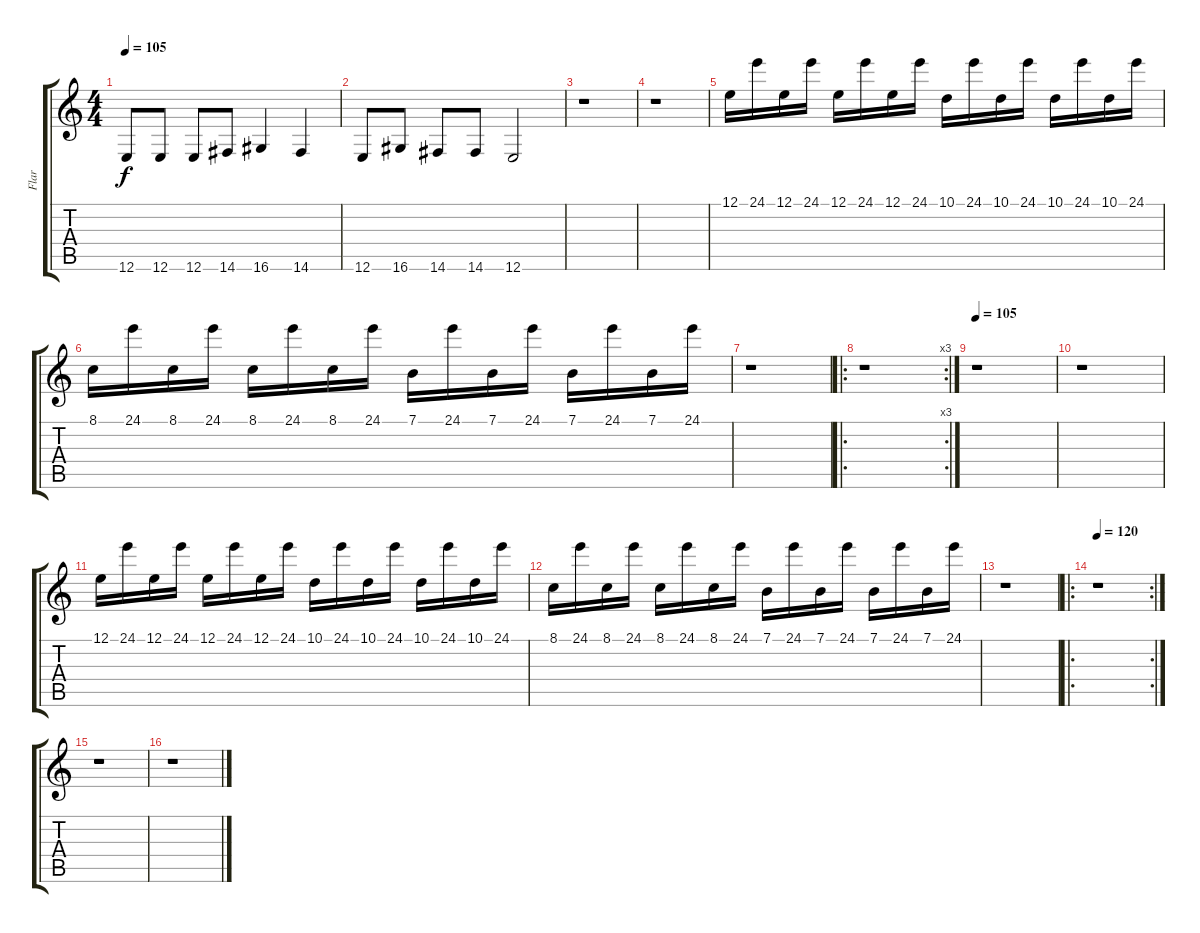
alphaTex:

\track ("Flar" "Flar") {instrument stringensemble1}
\staff {score tabs}
\tuning (E4 B3 G3 D3 A2 E2) {hide}
\ts (4 4)
\tempo 105
\clef g2
\ks c
12.6.8{dy f instrument musicbox} 12.6.8 12.6.8 14.6.8 16.6.4 14.6.4 |
12.6.8 16.6.8 14.6.8 14.6.8 12.6.2 |
r.1 |
r.1 |
12.1.16{instrument stringensemble1} 24.1.16 12.1.16 24.1.16 12.1.16 24.1.16 12.1.16 24.1.16 10.1.16 24.1.16 10.1.16 24.1.16 10.1.16 24.1.16 10.1.16 24.1.16 |
8.1.16 24.1.16 8.1.16 24.1.16 8.1.16 24.1.16 8.1.16 24.1.16 7.1.16 24.1.16 7.1.16 24.1.16 7.1.16 24.1.16 7.1.16 24.1.16 |
r.1 |
\ro
\rc 3
r.1 |
\tempo 105
r.1 |
r.1 |
12.1.16 24.1.16 12.1.16 24.1.16 12.1.16 24.1.16 12.1.16 24.1.16 10.1.16 24.1.16 10.1.16 24.1.16 10.1.16 24.1.16 10.1.16 24.1.16 |
8.1.16 24.1.16 8.1.16 24.1.16 8.1.16 24.1.16 8.1.16 24.1.16 7.1.16 24.1.16 7.1.16 24.1.16 7.1.16 24.1.16 7.1.16 24.1.16 |
r.1 |
\ro
\rc 2
\tempo 120
r.1 |
r.1 |
r.1
